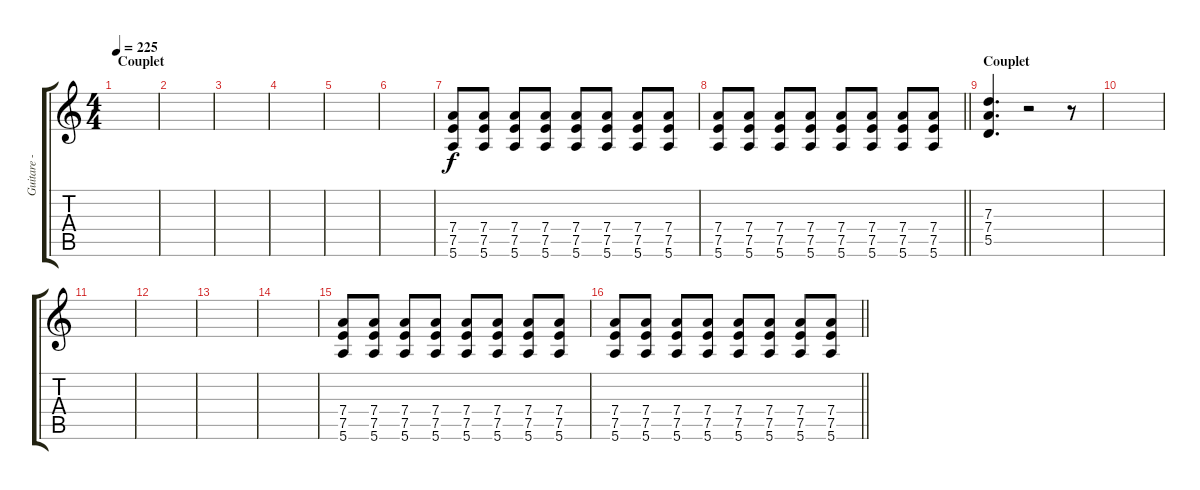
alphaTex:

\track ("Guitare - Till - Disto" "Guitare - ") {instrument overdrivenguitar}
\staff {score tabs}
\tuning (E4 B3 G3 D3 A2 E2) {hide}
\ts (4 4)
\section ("" "Couplet")
\tempo 225
\clef g2
\ks c
|
|
|
|
|
|
(7.4 7.5 5.6).8 (7.4 7.5 5.6).8 (7.4 7.5 5.6).8 (7.4 7.5 5.6).8 (7.4 7.5 5.6).8 (7.4 7.5 5.6).8 (7.4 7.5 5.6).8 (7.4 7.5 5.6).8 |
\barLineRight lightlight
(7.4 7.5 5.6).8 (7.4 7.5 5.6).8 (7.4 7.5 5.6).8 (7.4 7.5 5.6).8 (7.4 7.5 5.6).8 (7.4 7.5 5.6).8 (7.4 7.5 5.6).8 (7.4 7.5 5.6).8 |
\section ("" "Couplet")
(7.3 7.4 5.5).4{d} r.2 r.8 |
|
|
|
|
|
(7.4 7.5 5.6).8 (7.4 7.5 5.6).8 (7.4 7.5 5.6).8 (7.4 7.5 5.6).8 (7.4 7.5 5.6).8 (7.4 7.5 5.6).8 (7.4 7.5 5.6).8 (7.4 7.5 5.6).8 |
\barLineRight lightlight
(7.4 7.5 5.6).8 (7.4 7.5 5.6).8 (7.4 7.5 5.6).8 (7.4 7.5 5.6).8 (7.4 7.5 5.6).8 (7.4 7.5 5.6).8 (7.4 7.5 5.6).8 (7.4 7.5 5.6).8
